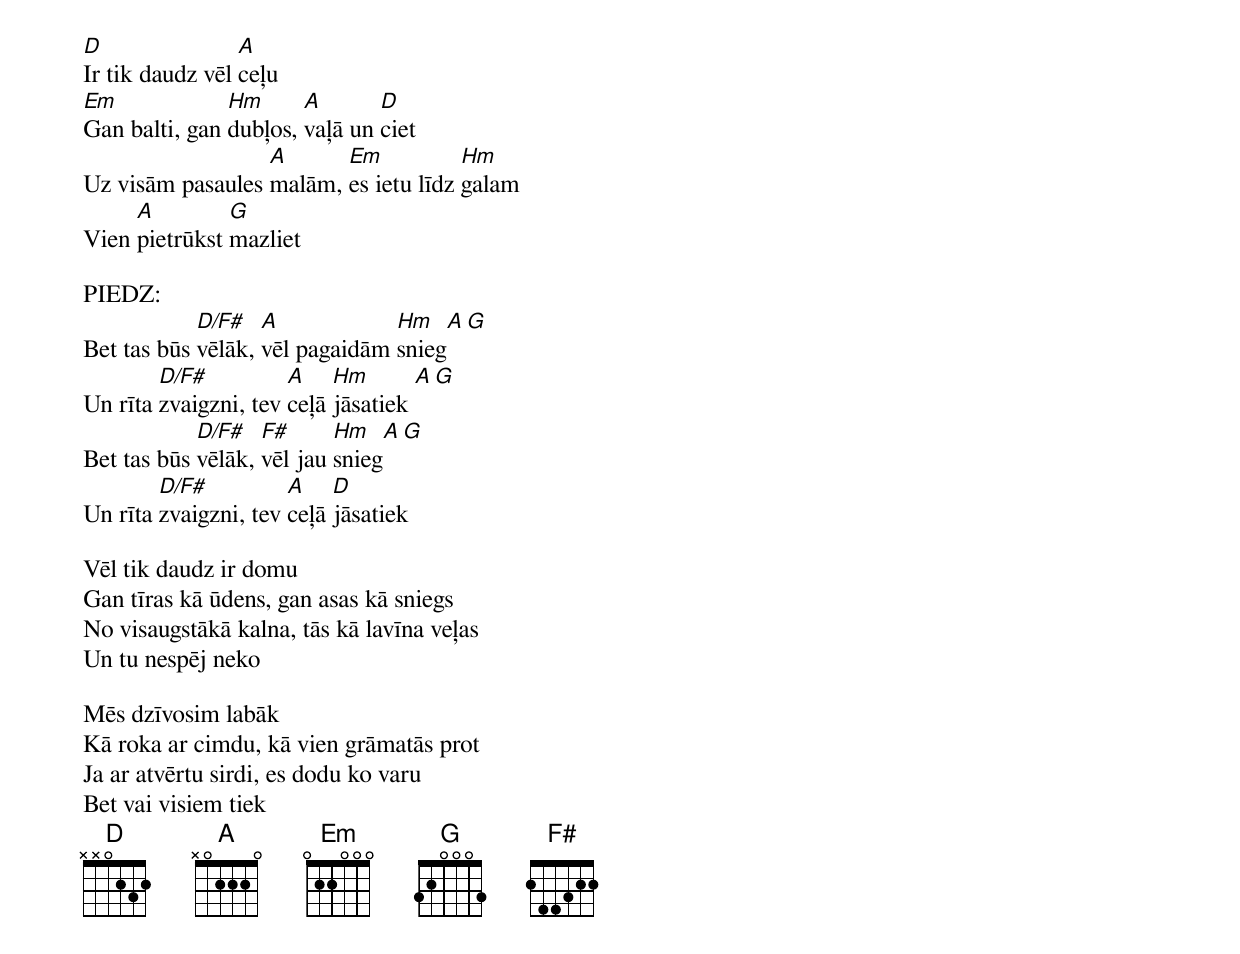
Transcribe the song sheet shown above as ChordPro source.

[D]Ir tik daudz vēl [A]ceļu
[Em]Gan balti, gan [Hm]dubļos, [A]vaļā un [D]ciet
Uz visām pasaules [A]malām, [Em]es ietu līdz [Hm]galam
Vien [A]pietrūkst [G]mazliet

PIEDZ:
Bet tas būs [D/F#]vēlāk, [A]vēl pagaidām [Hm]snieg[A][G]
Un rīta [D/F#]zvaigzni, tev [A]ceļā [Hm]jāsatiek [A][G]
Bet tas būs [D/F#]vēlāk, [F#]vēl jau [Hm]snieg[A][G]
Un rīta [D/F#]zvaigzni, tev [A]ceļā [D]jāsatiek

Vēl tik daudz ir domu
Gan tīras kā ūdens, gan asas kā sniegs
No visaugstākā kalna, tās kā lavīna veļas
Un tu nespēj neko

Mēs dzīvosim labāk
Kā roka ar cimdu, kā vien grāmatās prot
Ja ar atvērtu sirdi, es dodu ko varu
Bet vai visiem tiek
